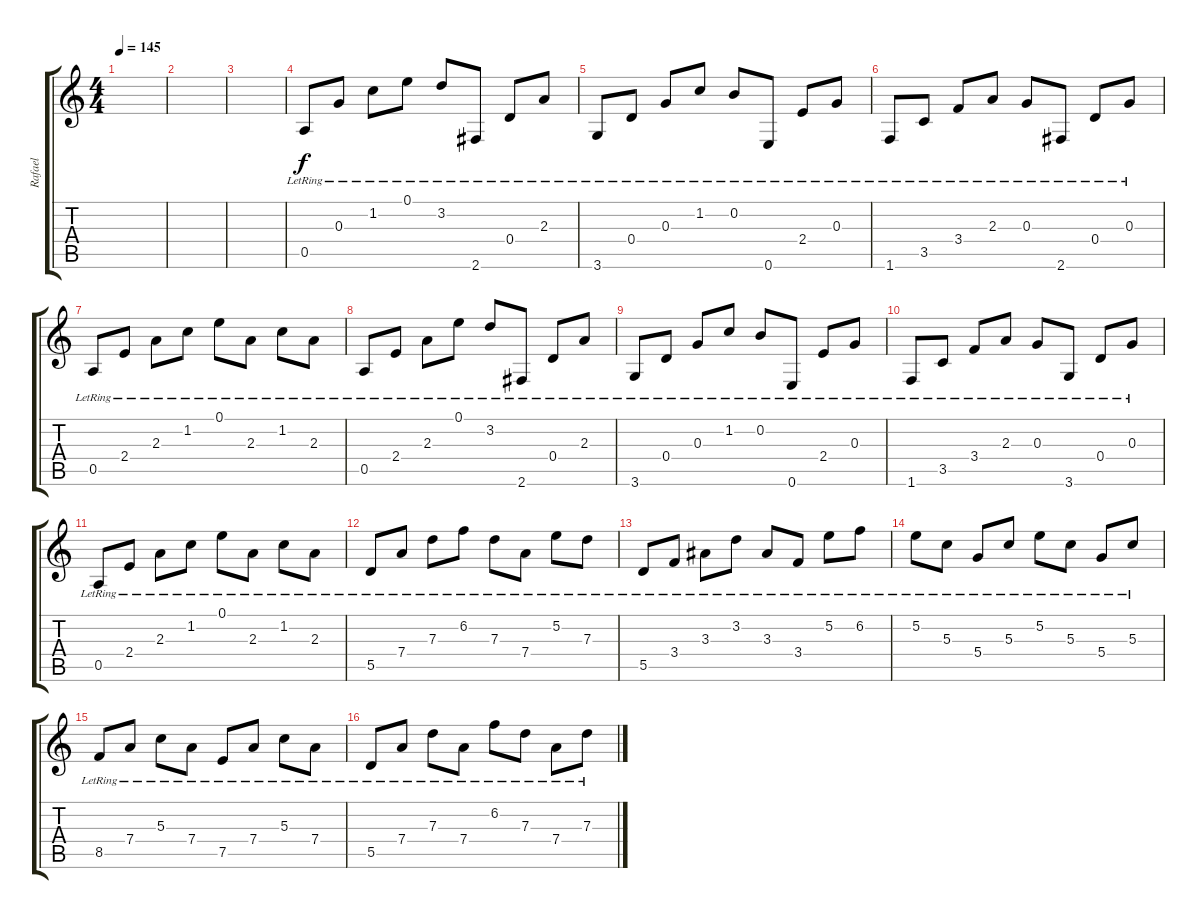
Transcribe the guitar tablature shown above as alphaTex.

\track ("Rafael" "Rafael") {instrument acousticguitarnylon}
\staff {score tabs}
\tuning (E4 B3 G3 D3 A2 E2) {hide}
\ts (4 4)
\tempo 145
\clef g2
\ks c
|
|
|
0.5{lr}.8 0.3{lr}.8 1.2{lr}.8 0.1{lr}.8 3.2{lr}.8 2.6{lr}.8 0.4{lr}.8 2.3{lr}.8 |
3.6{lr}.8 0.4{lr}.8 0.3{lr}.8 1.2{lr}.8 0.2{lr}.8 0.6{lr}.8 2.4{lr}.8 0.3{lr}.8 |
1.6{lr}.8 3.5{lr}.8 3.4{lr}.8 2.3{lr}.8 0.3{lr}.8 2.6{lr}.8 0.4{lr}.8 0.3{lr}.8 |
0.5{lr}.8 2.4{lr}.8 2.3{lr}.8 1.2{lr}.8 0.1{lr}.8 2.3{lr}.8 1.2{lr}.8 2.3{lr}.8 |
0.5{lr}.8 2.4{lr}.8 2.3{lr}.8 0.1{lr}.8 3.2{lr}.8 2.6{lr}.8 0.4{lr}.8 2.3{lr}.8 |
3.6{lr}.8 0.4{lr}.8 0.3{lr}.8 1.2{lr}.8 0.2{lr}.8 0.6{lr}.8 2.4{lr}.8 0.3{lr}.8 |
1.6{lr}.8 3.5{lr}.8 3.4{lr}.8 2.3{lr}.8 0.3{lr}.8 3.6{lr}.8 0.4{lr}.8 0.3{lr}.8 |
0.5{lr}.8 2.4{lr}.8 2.3{lr}.8 1.2{lr}.8 0.1{lr}.8 2.3{lr}.8 1.2{lr}.8 2.3{lr}.8 |
5.5{lr}.8 7.4{lr}.8 7.3{lr}.8 6.2{lr}.8 7.3{lr}.8 7.4{lr}.8 5.2{lr}.8 7.3{lr}.8 |
5.5{lr}.8 3.4{lr}.8 3.3{lr}.8 3.2{lr}.8 3.3{lr}.8 3.4{lr}.8 5.2{lr}.8 6.2{lr}.8 |
5.2{lr}.8 5.3{lr}.8 5.4{lr}.8 5.3{lr}.8 5.2{lr}.8 5.3{lr}.8 5.4{lr}.8 5.3{lr}.8 |
8.5{lr}.8 7.4{lr}.8 5.3{lr}.8 7.4{lr}.8 7.5{lr}.8 7.4{lr}.8 5.3{lr}.8 7.4{lr}.8 |
5.5{lr}.8 7.4{lr}.8 7.3{lr}.8 7.4{lr}.8 6.2{lr}.8 7.3{lr}.8 7.4{lr}.8 7.3{lr}.8
